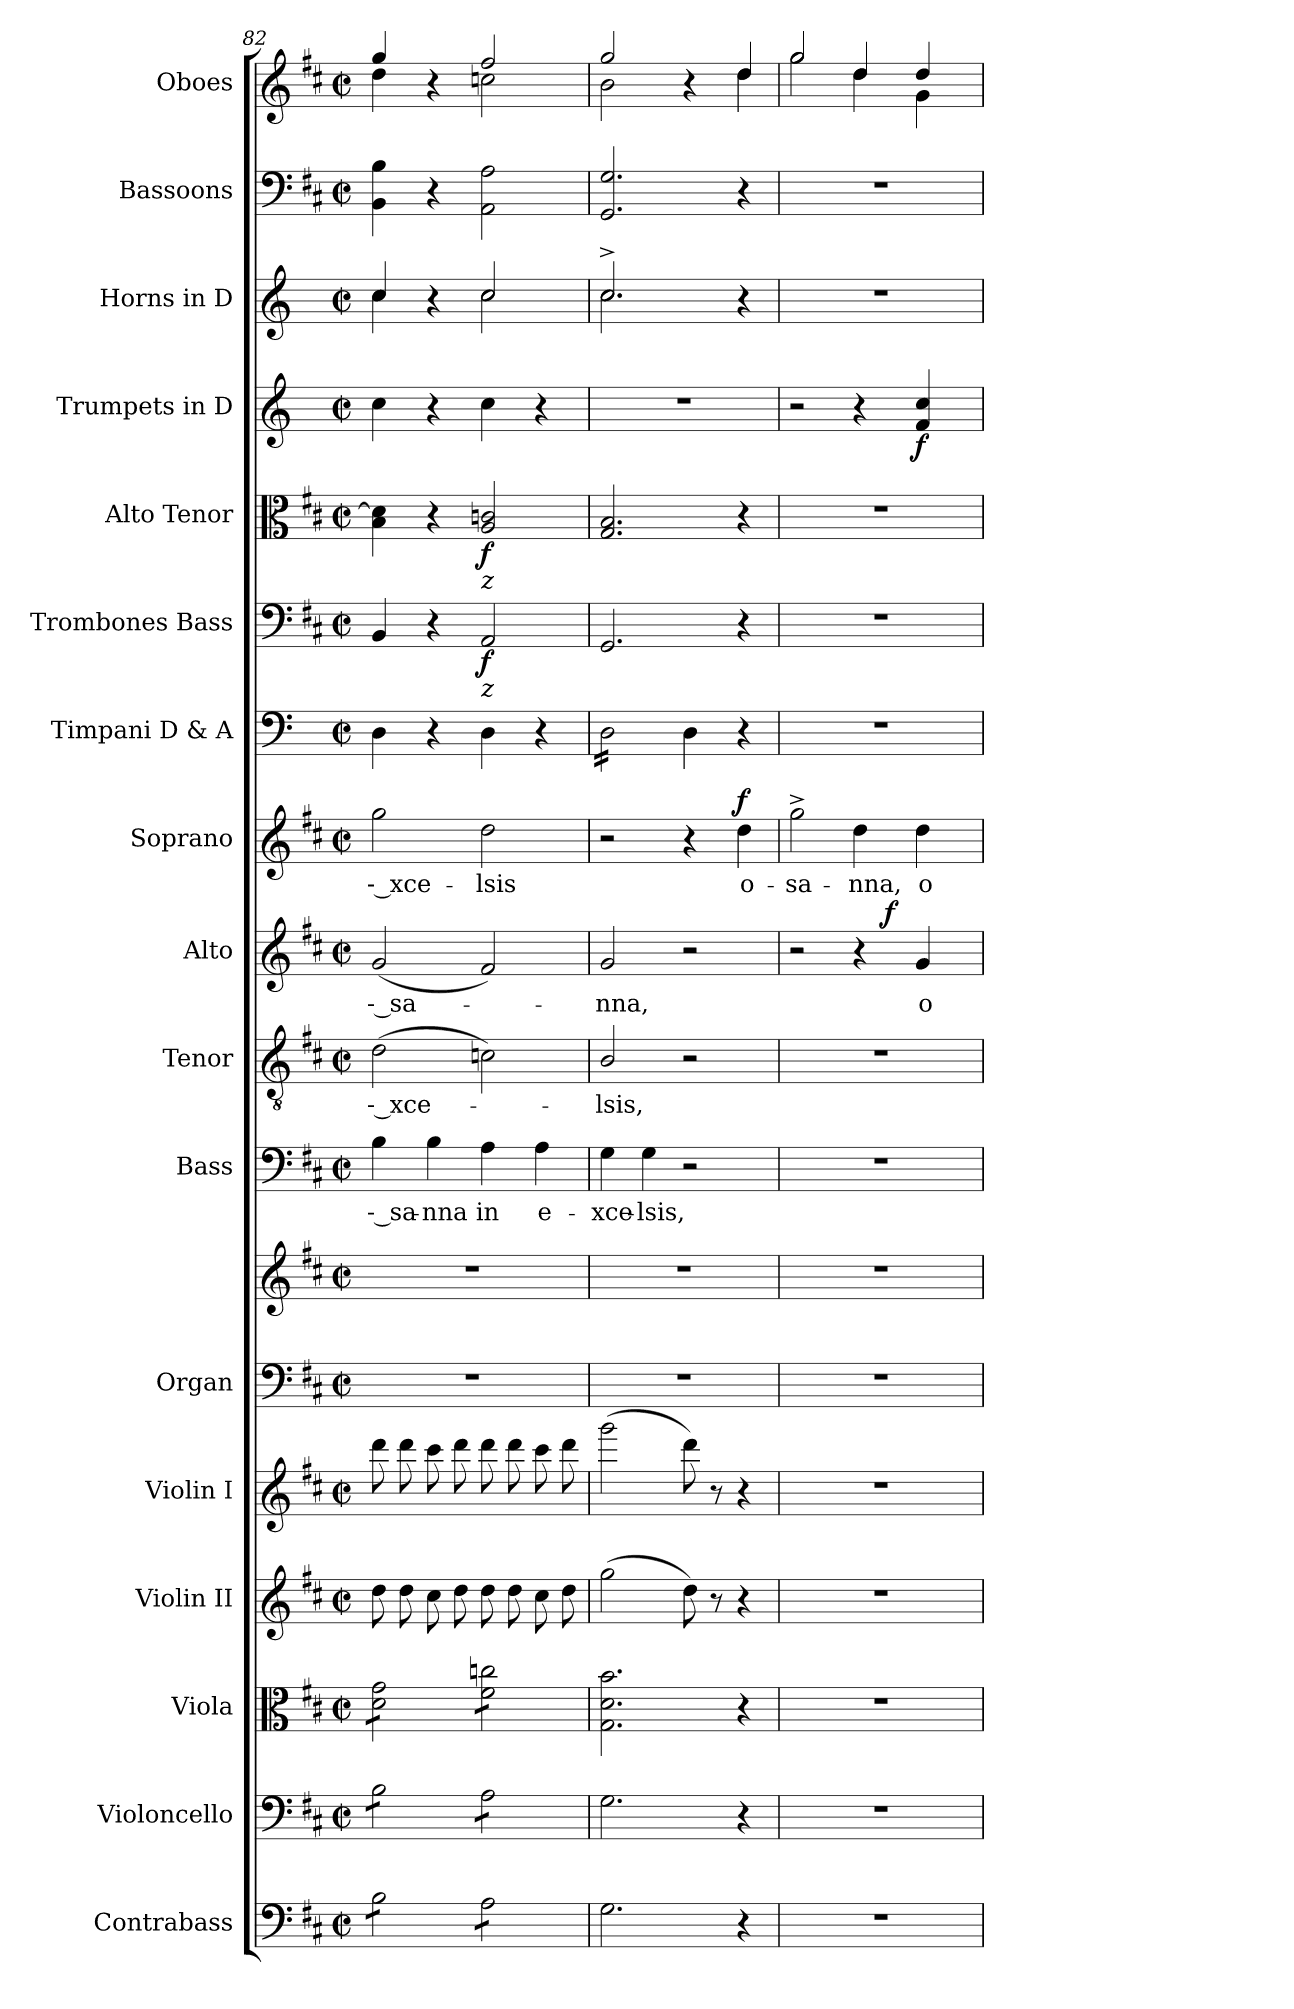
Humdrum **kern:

**kern	**kern	**kern	**kern	**kern	**kern	**kern	**kern	**text	**kern	**text	**kern	**text	**dynam	**kern	**text	**dynam	**kern	**kern	**dynam	**kern	**dynam	**kern	**dynam	**kern	**kern	**kern
*part17	*part16	*part15	*part14	*part13	*part12	*part12	*part11	*part11	*part10	*part10	*part9	*part9	*part9	*part8	*part8	*part8	*part7	*part6	*part6	*part5	*part5	*part4	*part4	*part3	*part2	*part1
*staff18	*staff17	*staff16	*staff15	*staff14	*staff13	*staff12	*staff11	*staff11	*staff10	*staff10	*staff9	*staff9	*staff9	*staff8	*staff8	*staff8	*staff7	*staff6	*staff6	*staff5	*staff5	*staff4	*staff4	*staff3	*staff2	*staff1
*I"Contrabass	*I"Violoncello	*I"Viola	*I"Violin II	*I"Violin I	*I"Organ	*	*I"Bass	*	*I"Tenor	*	*I"Alto	*	*	*I"Soprano	*	*	*I"Timpani D & A	*I"Trombones  Bass	*	*I"Alto  Tenor	*	*I"Trumpets in D	*	*I"Horns in D	*I"Bassoons	*I"Oboes
*I'Cb.	*I'Vc.	*I'Vla.	*I'Vln. II	*I'Vln. I	*I'Org.	*	*I'B.	*	*I'T.	*	*I'A.	*	*	*I'S.	*	*	*I'Timp.	*	*	*	*	*	*	*	*I'Bsn.	*I'Ob.
!!LO:PB:g=z
*clefF4	*clefF4	*clefC3	*clefG2	*clefG2	*clefF4	*clefG2	*clefF4	*	*clefGv2	*	*clefG2	*	*	*clefG2	*	*	*clefF4	*clefF4	*	*clefC3	*	*clefG2	*	*clefG2	*clefF4	*clefG2
*ITrd7c12	*	*	*	*	*	*	*	*	*ITrd7c12	*	*	*	*	*	*	*	*	*	*	*	*	*ITrd-1c-2	*	*ITrd6c10	*	*
*k[f#c#]	*k[f#c#]	*k[f#c#]	*k[f#c#]	*k[f#c#]	*k[f#c#]	*k[f#c#]	*k[f#c#]	*	*k[f#c#]	*	*k[f#c#]	*	*	*k[f#c#]	*	*	*k[]	*k[f#c#]	*	*k[f#c#]	*	*k[f#c#]	*	*k[f#c#]	*k[f#c#]	*k[f#c#]
*D:	*D:	*D:	*D:	*D:	*D:	*D:	*D:	*	*D:	*	*D:	*	*	*D:	*	*	*C:	*D:	*	*D:	*	*D:	*	*D:	*D:	*D:
*M2/2	*M2/2	*M2/2	*M2/2	*M2/2	*M2/2	*M2/2	*M2/2	*	*M2/2	*	*M2/2	*	*	*M2/2	*	*	*M2/2	*M2/2	*	*M2/2	*	*M2/2	*	*M2/2	*M2/2	*M2/2
*met(c|)	*met(c|)	*met(c|)	*met(c|)	*met(c|)	*met(c|)	*met(c|)	*met(c|)	*	*met(c|)	*	*met(c|)	*	*	*met(c|)	*	*	*met(c|)	*met(c|)	*	*met(c|)	*	*met(c|)	*	*met(c|)	*met(c|)	*met(c|)
=82	=82	=82	=82	=82	=82	=82	=82	=82	=82	=82	=82	=82	=82	=82	=82	=82	=82	=82	=82	=82	=82	=82	=82	=82	=82	=82
!	!	!	!	!	!	!	!	!LO:LY:b:color=#000000	!	!	!	!	!	!	!	!	!	!	!	!	!	!	!	!	!	!
!	!	!	!	!	!	!	!	!	!	!LO:LY:b:color=#000000	!	!	!	!	!	!	!	!	!	!	!	!	!	!	!	!
!	!	!	!	!	!	!	!	!	!	!	!	!LO:LY:b:color=#000000	!	!	!	!	!	!	!	!	!	!	!	!	!	!
!	!	!	!	!	!	!	!	!	!	!	!	!	!	!	!LO:LY:b:color=#000000	!	!	!	!	!	!	!	!	!	!	!
*	*	*	*	*	*	*	*	*	*	*	*	*	*	*	*	*	*	*	*	*	*	*	*	*^	*	*^
*tremolo	*	*	*	*	*	*	*	*	*	*	*	*	*	*	*	*	*	*	*	*	*	*	*	*	*	*	*	*
*	*tremolo	*	*	*	*	*	*	*	*	*	*	*	*	*	*	*	*	*	*	*	*	*	*	*	*	*	*	*
*	*	*tremolo	*	*	*	*	*	*	*	*	*	*	*	*	*	*	*	*	*	*	*	*	*	*	*	*	*	*
8BBi\L	8Bi\L	8di\ 8giL	8ddi\	8dddi\	1r	1r	4Bi\	-- sa-	(2Di\	-- xce-	(2gi/	-- sa-	.	2ggi\	-- xce-	.	4Di\	4BBi/	.	4Bi\ 4di]	.	4ddi\	.	4di/	4di\	4BBi\ 4Bi	4ggi/	4ddi\
8BBi\	8Bi\	8di\ 8gi	8ddi\	8dddi\	.	.	.	.	.	.	.	.	.	.	.	.	.	.	.	.	.	.	.	.	.	.	.	.
!	!	!	!	!	!	!	!	!LO:LY:b:color=#000000	!	!	!	!	!	!	!	!	!	!	!	!	!	!	!	!	!	!	!	!
8BBi\	8Bi\	8di\ 8gi	8cc#i\	8ccc#i\	.	.	4Bi\	-nna	.	.	.	.	.	.	.	.	4r	4r	.	4r	.	4r	.	4r	4ryy	4r	4r	4ryy
8BBi\J	8Bi\J	8di\ 8giJ	8ddi\	8dddi\	.	.	.	.	.	.	.	.	.	.	.	.	.	.	.	.	.	.	.	.	.	.	.	.
!	!	!	!	!	!	!	!	!LO:LY:b:color=#000000	!	!	!	!	!	!	!	!	!	!	!	!	!	!	!	!	!	!	!	!
!	!	!	!	!	!	!	!	!	!	!	!	!	!	!	!	!	!	!	!	!LO:TX:b:i:t=z	!	!	!	!	!	!	!	!
!	!	!	!	!	!	!	!	!	!	!	!	!	!	!	!	!	!	!LO:TX:b:i:t=z	!	!	!	!	!	!	!	!	!	!
!	!	!	!	!	!	!	!	!	!	!	!	!	!	!	!LO:LY:b:color=#000000	!	!	!	!	!	!	!	!	!	!	!	!	!
8AAi\L	8Ai\L	8f#i\ 8ccniL	8ddi\	8dddi\	.	.	4Ai\	in	2Cni\)	.	2f#i/)	.	.	2ddi\	-lsis	.	4Di\	2AAi/	f	2Ai/ 2cni	f	4ddi\	.	2di/	2di\	2AAi\ 2Ai	2ff#i/	2ccni\
8AAi\	8Ai\	8f#i\ 8ccni	8ddi\	8dddi\	.	.	.	.	.	.	.	.	.	.	.	.	.	.	.	.	.	.	.	.	.	.	.	.
!	!	!	!	!	!	!	!	!LO:LY:b:color=#000000	!	!	!	!	!	!	!	!	!	!	!	!	!	!	!	!	!	!	!	!
8AAi\	8Ai\	8f#i\ 8ccni	8cc#i\	8ccc#i\	.	.	4Ai\	e-	.	.	.	.	.	.	.	.	4r	.	.	.	.	4r	.	.	.	.	.	.
8AAi\J	8Ai\J	8f#i\ 8ccniJ	8ddi\	8dddi\	.	.	.	.	.	.	.	.	.	.	.	.	.	.	.	.	.	.	.	.	.	.	.	.
*	*	*Xtremolo	*	*	*	*	*	*	*	*	*	*	*	*	*	*	*	*	*	*	*	*	*	*	*	*	*	*
*	*Xtremolo	*	*	*	*	*	*	*	*	*	*	*	*	*	*	*	*	*	*	*	*	*	*	*	*	*	*	*
*Xtremolo	*	*	*	*	*	*	*	*	*	*	*	*	*	*	*	*	*	*	*	*	*	*	*	*	*	*	*	*
=83	=83	=83	=83	=83	=83	=83	=83	=83	=83	=83	=83	=83	=83	=83	=83	=83	=83	=83	=83	=83	=83	=83	=83	=83	=83	=83	=83	=83
!	!	!	!	!	!	!	!	!LO:LY:b:color=#000000	!	!	!	!	!	!	!	!	!	!	!	!	!	!	!	!	!	!	!	!
!	!	!	!	!	!	!	!	!	!	!LO:LY:b:color=#000000	!	!	!	!	!	!	!	!	!	!	!	!	!	!	!	!	!	!
!	!	!	!	!	!	!	!	!	!	!	!	!LO:LY:b:color=#000000	!	!	!	!	!	!	!	!	!	!	!	!	!	!	!	!
*	*	*	*	*	*	*	*	*	*	*	*	*	*	*	*	*	*tremolo	*	*	*	*	*	*	*	*	*	*	*
2.GGi\	2.Gi\	2.Gi\ 2.di 2.bi	(2ggi\	(2gggi\	1r	1r	4Gi\	-xce-	2BBi/	-lsis,	2gi/	-nna,	.	2r	.	.	16Di\LL	2.GGi/	.	2.Gi/ 2.Bi	.	1r	.	2.d^i/	2.di\	2.GGi/ 2.Gi	2ggi/	2bi\
.	.	.	.	.	.	.	.	.	.	.	.	.	.	.	.	.	16Di\	.	.	.	.	.	.	.	.	.	.	.
.	.	.	.	.	.	.	.	.	.	.	.	.	.	.	.	.	16Di\	.	.	.	.	.	.	.	.	.	.	.
.	.	.	.	.	.	.	.	.	.	.	.	.	.	.	.	.	16Di\	.	.	.	.	.	.	.	.	.	.	.
!	!	!	!	!	!	!	!	!LO:LY:b:color=#000000	!	!	!	!	!	!	!	!	!	!	!	!	!	!	!	!	!	!	!	!
.	.	.	.	.	.	.	4Gi\	-lsis,	.	.	.	.	.	.	.	.	16Di\	.	.	.	.	.	.	.	.	.	.	.
.	.	.	.	.	.	.	.	.	.	.	.	.	.	.	.	.	16Di\	.	.	.	.	.	.	.	.	.	.	.
.	.	.	.	.	.	.	.	.	.	.	.	.	.	.	.	.	16Di\	.	.	.	.	.	.	.	.	.	.	.
.	.	.	.	.	.	.	.	.	.	.	.	.	.	.	.	.	16Di\JJ	.	.	.	.	.	.	.	.	.	.	.
*	*	*	*	*	*	*	*	*	*	*	*	*	*	*	*	*	*Xtremolo	*	*	*	*	*	*	*	*	*	*	*
.	.	.	8ddi\)	8dddi\)	.	.	2r	.	2r	.	2r	.	.	4r	.	.	4Di\	.	.	.	.	.	.	.	.	.	4r	4ryy
.	.	.	8r	8r	.	.	.	.	.	.	.	.	.	.	.	.	.	.	.	.	.	.	.	.	.	.	.	.
!	!	!	!	!	!	!	!	!	!	!	!	!	!	!	!LO:LY:b:color=#000000	!	!	!	!	!	!	!	!	!	!	!	!	!
4r	4r	4r	4r	4r	.	.	.	.	.	.	.	.	.	4ddi\	o-	f	4r	4r	.	4r	.	.	.	4r	4ryy	4r	4ddi/	4ddi\
*	*	*	*	*	*	*	*	*	*	*	*	*	*	*	*	*	*	*	*	*	*	*	*	*v	*v	*	*	*
=84	=84	=84	=84	=84	=84	=84	=84	=84	=84	=84	=84	=84	=84	=84	=84	=84	=84	=84	=84	=84	=84	=84	=84	=84	=84	=84	=84
*	*	*	*	*	*	*	*	*	*	*	*	*	*	*	*	*	*	*	*	*	*	*	*	*^	*	*	*
!	!	!	!	!	!	!	!	!	!	!	!	!	!	!	!LO:LY:b:color=#000000	!	!	!	!	!	!	!	!	!	!	!	!	!
*	*	*	*	*	*	*	*	*	*	*	*^	*	*	*	*	*	*	*	*	*	*	*	*	*v	*v	*	*	*
1r	1r	1r	1r	1r	1r	1r	1r	.	1r	.	2r	2ryy	.	.	2gg^i\	-sa-	.	1r	1r	.	1r	.	2r	.	1r	1r	2ggi/	2ggi\
!	!	!	!	!	!	!	!	!	!	!	!	!	!	!	!	!LO:LY:b:color=#000000	!	!	!	!	!	!	!	!	!	!	!	!
.	.	.	.	.	.	.	.	.	.	.	4r	16ryy	.	.	4ddi\	-nna,	.	.	.	.	.	.	4r	.	.	.	4ddi/	4ddi\
.	.	.	.	.	.	.	.	.	.	.	.	32ryy	.	.	.	.	.	.	.	.	.	.	.	.	.	.	.	.
.	.	.	.	.	.	.	.	.	.	.	.	512.ryy	.	.	.	.	.	.	.	.	.	.	.	.	.	.	.	.
.	.	.	.	.	.	.	.	.	.	.	.	4ryy	.	f	.	.	.	.	.	.	.	.	.	.	.	.	.	.
!	!	!	!	!	!	!	!	!	!	!	!	!	!LO:LY:b:color=#000000	!	!	!	!	!	!	!	!	!	!	!	!	!	!	!
!	!	!	!	!	!	!	!	!	!	!	!	!	!	!	!	!LO:LY:b:color=#000000	!	!	!	!	!	!	!	!	!	!	!	!
.	.	.	.	.	.	.	.	.	.	.	4gi/	.	o-	.	4ddi\	o-	.	.	.	.	.	.	4gi/ 4ddi	f	.	.	4ddi/	4gi\
.	.	.	.	.	.	.	.	.	.	.	.	8ryy	.	.	.	.	.	.	.	.	.	.	.	.	.	.	.	.
.	.	.	.	.	.	.	.	.	.	.	.	64ryy	.	.	.	.	.	.	.	.	.	.	.	.	.	.	.	.
.	.	.	.	.	.	.	.	.	.	.	.	128ryy	.	.	.	.	.	.	.	.	.	.	.	.	.	.	.	.
.	.	.	.	.	.	.	.	.	.	.	.	256ryy	.	.	.	.	.	.	.	.	.	.	.	.	.	.	.	.
.	.	.	.	.	.	.	.	.	.	.	.	1024ryy	.	.	.	.	.	.	.	.	.	.	.	.	.	.	.	.
*	*	*	*	*	*	*	*	*	*	*	*v	*v	*	*	*	*	*	*	*	*	*	*	*	*	*	*	*v	*v
=	=	=	=	=	=	=	=	=	=	=	=	=	=	=	=	=	=	=	=	=	=	=	=	=	=	=
*-	*-	*-	*-	*-	*-	*-	*-	*-	*-	*-	*-	*-	*-	*-	*-	*-	*-	*-	*-	*-	*-	*-	*-	*-	*-	*-
